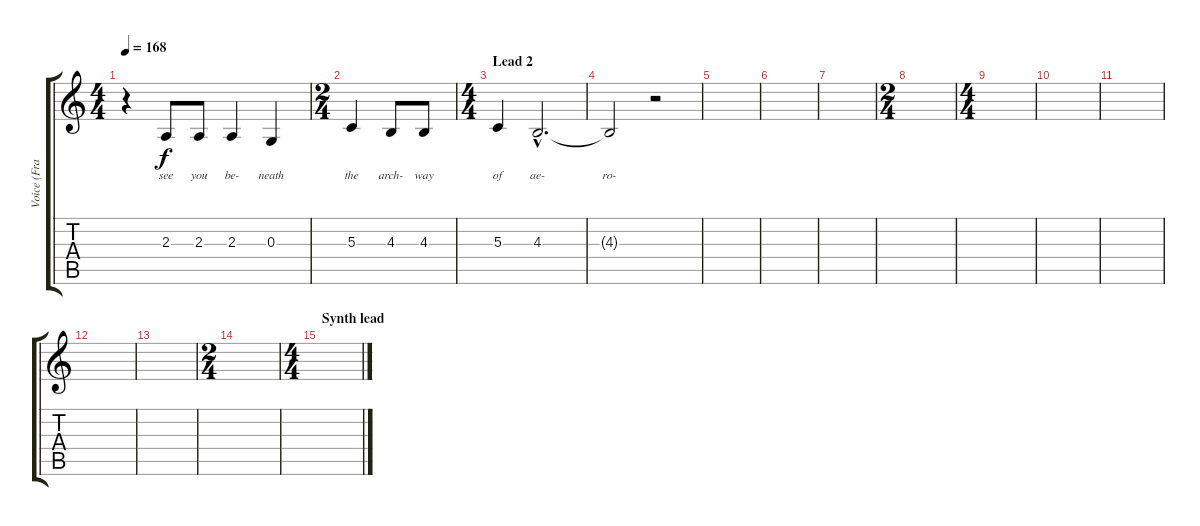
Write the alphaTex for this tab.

\track ("Voice (Frank Black)" "Voice (Fra") {instrument clarinet}
\staff {score tabs}
\tuning (E4 B3 G3 D3 A2 E2) {hide}
\ts (4 4)
\tempo 168
\clef g2
\ks c
r.4{dy ff} 2.3.8{lyrics (0 "see") lyrics (1 "") lyrics (2 "") lyrics (3 "") lyrics (4 "") dy f} 2.3.8{lyrics (0 "you") lyrics (1 "") lyrics (2 "") lyrics (3 "") lyrics (4 "")} 2.3.4{lyrics (0 "be-") lyrics (1 "") lyrics (2 "") lyrics (3 "") lyrics (4 "")} 0.3.4{lyrics (0 "neath") lyrics (1 "") lyrics (2 "") lyrics (3 "") lyrics (4 "")} |
\ts (2 4)
5.3.4{lyrics (0 "the") lyrics (1 "") lyrics (2 "") lyrics (3 "") lyrics (4 "")} 4.3.8{lyrics (0 "arch-") lyrics (1 "") lyrics (2 "") lyrics (3 "") lyrics (4 "")} 4.3.8{lyrics (0 "way") lyrics (1 "") lyrics (2 "") lyrics (3 "") lyrics (4 "")} |
\ts (4 4)
\section ("" "Lead 2")
5.3.4{lyrics (0 "of") lyrics (1 "") lyrics (2 "") lyrics (3 "") lyrics (4 "")} 4.3{hac}.2{d lyrics (0 "ae-") lyrics (1 "") lyrics (2 "") lyrics (3 "") lyrics (4 "")} |
4.3{t}.2{lyrics (0 "ro-") lyrics (1 "") lyrics (2 "") lyrics (3 "") lyrics (4 "")} r.2 |
|
|
|
\ts (2 4)
|
\ts (4 4)
|
|
|
|
|
\ts (2 4)
|
\ts (4 4)
\section ("" "Synth lead")
